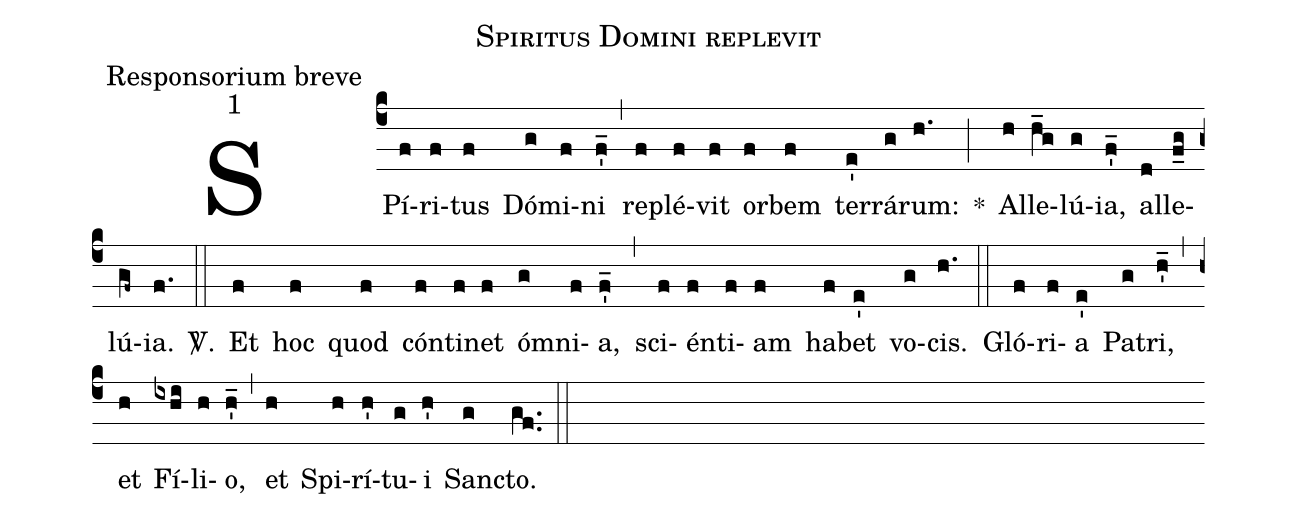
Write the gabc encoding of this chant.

name:Spiritus Domini replevit;
office-part:Responsorium breve;
mode:1;
%%
(c4) SPí(f)ri(f)tus(f) Dó(g)mi(f)ni(f'_) (,) re(f)plé(f)vit(f) or(f)bem(f) ter(e')rá(g)rum:(h.) *(;) Al(h)le(h_g)lú(g)ia,(f'_) al(d)le(f_g)lú(gf~)ia.(f.) <sp>V/</sp>.(::) Et(f) hoc(f) quod(f) cón(f)ti(f)net(f) ó(g)mni(f)a,(f'_) (,) sci(f)én(f)ti(f)am(f) ha(f)bet(e') vo(g)cis.(h.) (::) Gló(f)ri(f)a(e') Pa(g)tri,(h'_) (,) et(h) Fí(ixhi)li(h)o,(h'_) (,) et(h) Spi(h)rí(h')tu(g)i(h') San(g)cto.(gf..) (::)
